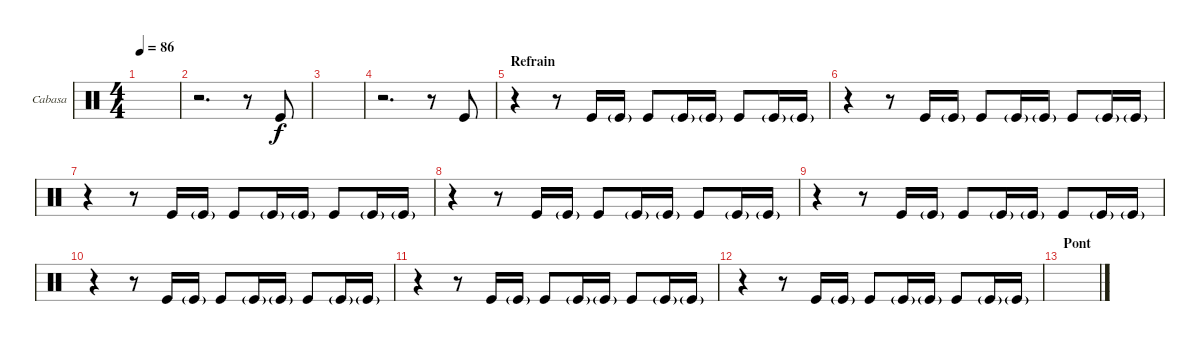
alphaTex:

\bracketExtendMode groupsimilarinstruments
\firstSystemTrackNameOrientation horizontal
\otherSystemsTrackNameOrientation horizontal
\track ("Nick Mason" "Cabasa") {multiBarRest instrument percussion}
\staff {score}
\articulation defaults
\ts (4 4)
\tempo 86
\clef neutral
\ks c
|
r.2{d} r.8 "Kick (hit)".8 |
|
r.2{d} r.8 "Kick (hit)".8 |
\section ("" "Refrain")
r.4 r.8 "Kick (hit)".16 "Kick (hit)"{g}.16 "Kick (hit)".8 "Kick (hit)"{g}.16 "Kick (hit)"{g}.16 "Kick (hit)".8 "Kick (hit)"{g}.16 "Kick (hit)"{g}.16 |
r.4 r.8 "Kick (hit)".16 "Kick (hit)"{g}.16 "Kick (hit)".8 "Kick (hit)"{g}.16 "Kick (hit)"{g}.16 "Kick (hit)".8 "Kick (hit)"{g}.16 "Kick (hit)"{g}.16 |
r.4 r.8 "Kick (hit)".16 "Kick (hit)"{g}.16 "Kick (hit)".8 "Kick (hit)"{g}.16 "Kick (hit)"{g}.16 "Kick (hit)".8 "Kick (hit)"{g}.16 "Kick (hit)"{g}.16 |
r.4 r.8 "Kick (hit)".16 "Kick (hit)"{g}.16 "Kick (hit)".8 "Kick (hit)"{g}.16 "Kick (hit)"{g}.16 "Kick (hit)".8 "Kick (hit)"{g}.16 "Kick (hit)"{g}.16 |
r.4 r.8 "Kick (hit)".16 "Kick (hit)"{g}.16 "Kick (hit)".8 "Kick (hit)"{g}.16 "Kick (hit)"{g}.16 "Kick (hit)".8 "Kick (hit)"{g}.16 "Kick (hit)"{g}.16 |
r.4 r.8 "Kick (hit)".16 "Kick (hit)"{g}.16 "Kick (hit)".8 "Kick (hit)"{g}.16 "Kick (hit)"{g}.16 "Kick (hit)".8 "Kick (hit)"{g}.16 "Kick (hit)"{g}.16 |
r.4 r.8 "Kick (hit)".16 "Kick (hit)"{g}.16 "Kick (hit)".8 "Kick (hit)"{g}.16 "Kick (hit)"{g}.16 "Kick (hit)".8 "Kick (hit)"{g}.16 "Kick (hit)"{g}.16 |
r.4 r.8 "Kick (hit)".16 "Kick (hit)"{g}.16 "Kick (hit)".8 "Kick (hit)"{g}.16 "Kick (hit)"{g}.16 "Kick (hit)".8 "Kick (hit)"{g}.16 "Kick (hit)"{g}.16 |
\section ("" "Pont")
